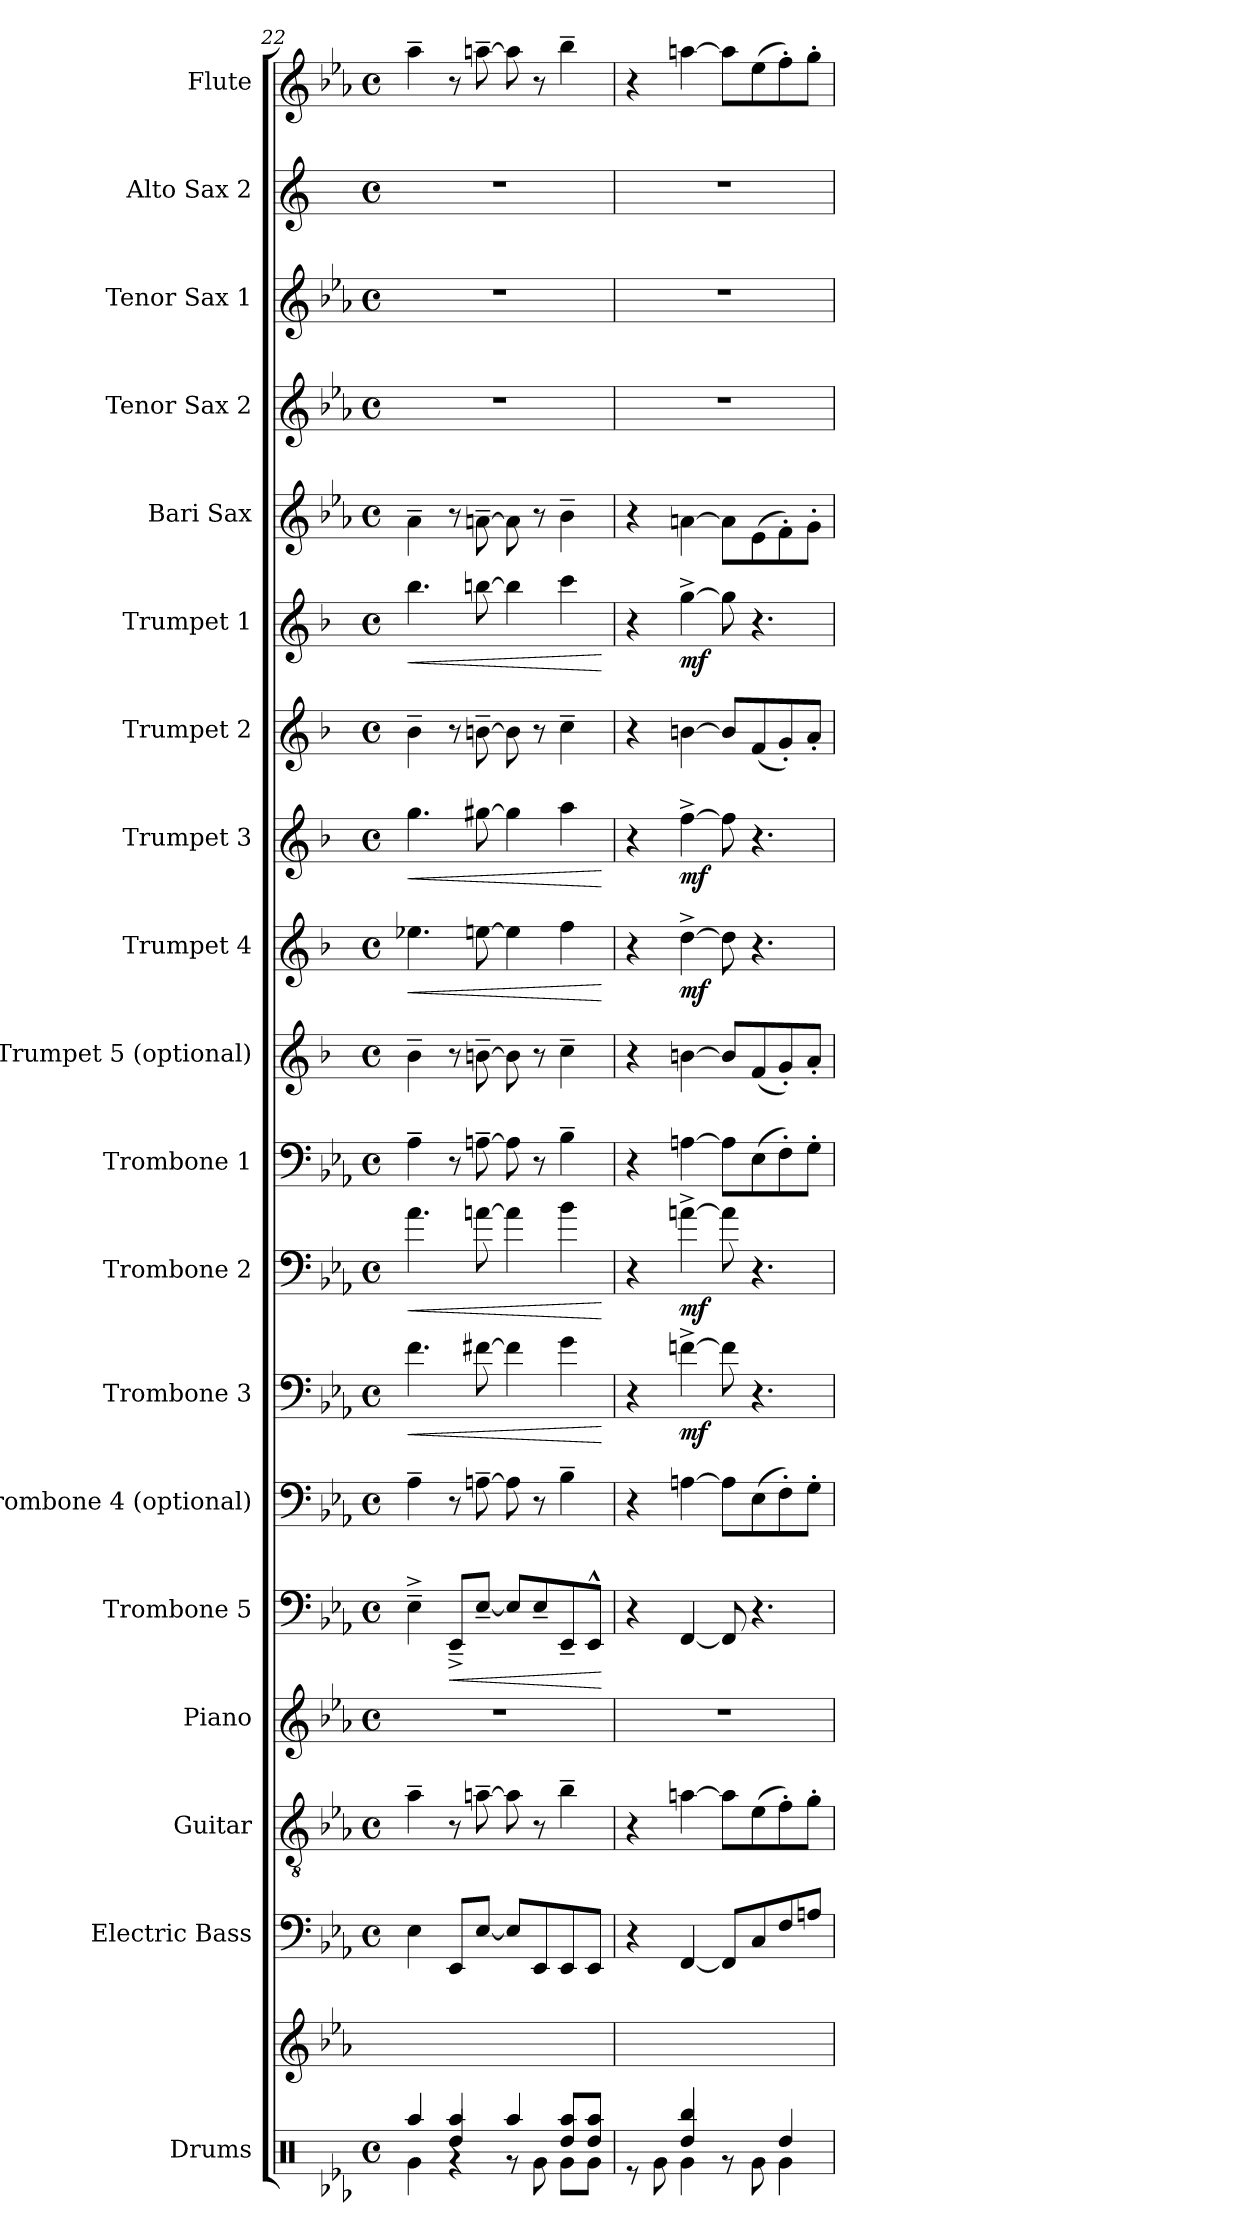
**kern	**kern	**kern	**kern	**kern	**kern	**dynam	**kern	**kern	**dynam	**kern	**dynam	**kern	**kern	**kern	**dynam	**kern	**dynam	**kern	**kern	**dynam	**kern	**kern	**kern	**kern	**kern
*part20	*part19	*part18	*part17	*part16	*part15	*part15	*part14	*part13	*part13	*part12	*part12	*part11	*part10	*part9	*part9	*part8	*part8	*part7	*part6	*part6	*part5	*part4	*part3	*part2	*part1
*staff20	*staff19	*staff18	*staff17	*staff16	*staff15	*staff15	*staff14	*staff13	*staff13	*staff12	*staff12	*staff11	*staff10	*staff9	*staff9	*staff8	*staff8	*staff7	*staff6	*staff6	*staff5	*staff4	*staff3	*staff2	*staff1
*I"Drums	*	*I"Electric Bass	*I"Guitar	*I"Piano	*I"Trombone 5	*	*I"Trombone 4 (optional)	*I"Trombone 3	*	*I"Trombone 2	*	*I"Trombone 1	*I"Trumpet 5 (optional)	*I"Trumpet 4	*	*I"Trumpet 3	*	*I"Trumpet 2	*I"Trumpet 1	*	*I"Bari Sax	*I"Tenor Sax 2	*I"Tenor Sax 1	*I"Alto Sax 2	*I"Flute
*	*	*	*	*I'Pno	*I'Trb	*	*I'Trb	*I'Trb	*	*I'Trb	*	*I'Trb	*I'Tpt	*I'Tpt	*	*I'Tpt	*	*I'Tpt	*I'Tpt	*	*	*I'T Sax	*I'T Sax	*I'A Sax	*I'Fl
*clefX	*clefG2	*clefF4	*clefGv2	*clefG2	*clefF4	*	*clefF4	*clefF4	*	*clefF4	*	*clefF4	*clefG2	*clefG2	*	*clefG2	*	*clefG2	*clefG2	*	*clefG2	*clefG2	*clefG2	*clefG2	*clefG2
*	*	*ITrd7c12	*	*	*	*	*	*	*	*	*	*	*ITrd1c2	*ITrd1c2	*	*ITrd1c2	*	*ITrd1c2	*ITrd1c2	*	*ITrd12c21	*ITrd8c14	*ITrd8c14	*ITrd5c9	*
*k[b-e-a-]	*k[b-e-a-]	*k[b-e-a-]	*k[b-e-a-]	*k[b-e-a-]	*k[b-e-a-]	*	*k[b-e-a-]	*k[b-e-a-]	*	*k[b-e-a-]	*	*k[b-e-a-]	*k[b-e-a-]	*k[b-e-a-]	*	*k[b-e-a-]	*	*k[b-e-a-]	*k[b-e-a-]	*	*k[b-e-a-]	*k[b-e-a-]	*k[b-e-a-]	*k[b-e-a-]	*k[b-e-a-]
*E-:	*E-:	*E-:	*E-:	*E-:	*E-:	*	*E-:	*E-:	*	*E-:	*	*E-:	*E-:	*E-:	*	*E-:	*	*E-:	*E-:	*	*E-:	*E-:	*E-:	*E-:	*E-:
*M4/4	*	*M4/4	*M4/4	*M4/4	*M4/4	*	*M4/4	*M4/4	*	*M4/4	*	*M4/4	*M4/4	*M4/4	*	*M4/4	*	*M4/4	*M4/4	*	*M4/4	*M4/4	*M4/4	*M4/4	*M4/4
*met(c)	*	*met(c)	*met(c)	*met(c)	*met(c)	*	*met(c)	*met(c)	*	*met(c)	*	*met(c)	*met(c)	*met(c)	*	*met(c)	*	*met(c)	*met(c)	*	*met(c)	*met(c)	*met(c)	*met(c)	*met(c)
=22	=22	=22	=22	=22	=22	=22	=22	=22	=22	=22	=22	=22	=22	=22	=22	=22	=22	=22	=22	=22	=22	=22	=22	=22	=22
*^	*	*	*	*	*	*	*	*	*	*	*	*	*	*	*	*	*	*	*	*	*	*	*	*	*
*	*^	*	*	*	*	*	*	*	*	*	*	*	*	*	*	*	*	*	*	*	*	*	*	*	*	*
!	!	!	!	!	!	!	!	!	!	!	!LO:HP:b	!	!LO:HP:b	!	!	!	!LO:HP:b	!	!LO:HP:b	!	!	!LO:HP:b	!	!	!	!	!
4ryy	4Raa/	4Rg\	1ryy	4EE-\	4a-~>\	1r	4E-^>~>\	.	4A-~>\	4.f\	<	4.a-\	<	4A-~>\	4a-~>\	4.dd-X\	<	4.ff\	<	4a-~>\	4.aa-\	<	4A-~>\	1r	1r	1r	4aa-~>\
!	!	!	!	!	!	!	!	!LO:HP:b	!	!	!	!	!	!	!	!	!	!	!	!	!	!	!	!	!	!	!
4Rdd/	4Raa/	4rf	.	8EEE-/L	8r	.	8EE-^<~</L	<	8r	.	.	.	.	8r	8r	.	.	.	.	8r	.	.	8r	.	.	.	8r
.	.	.	.	[8EE-/J	[8an~>\	.	[8E-~</J	.	[8An~>\	[8f#X\	.	[8an\	.	[8An~>\	[8an~>\	[8ddn\	.	[8ff#X\	.	[8an~>\	[8aan\	.	[8An~>\	.	.	.	[8aan~>\
4ryy	4Raa/	8rf	.	8EE-/L]	8a\]	.	8E-/L]	.	8A\]	4f#\]	.	4a\]	.	8A\]	8a\]	4dd\]	.	4ff#\]	.	8a\]	4aa\]	.	8A\]	.	.	.	8aa\]
.	.	8Rg\	.	8EEE-/	8r	.	8E-~</	.	8r	.	.	.	.	8r	8r	.	.	.	.	8r	.	.	8r	.	.	.	8r
8Rdd/L	8Raa/L	8Rg\L	.	8EEE-/	4b-~>\	.	8EE-~</	.	4B-~>\	4g\	.	4b-\	.	4B-~>\	4b-~>\	4ee-\	.	4gg\	.	4b-~>\	4bb-\	.	4B-~>\	.	.	.	4bb-~>\
8Rdd/J	8Raa/J	8Rg\J	.	8EEE-/J	.	.	8EE-^^>/J	.	.	.	.	.	.	.	.	.	.	.	.	.	.	.	.	.	.	.	.
*v	*v	*v	*	*	*	*	*	*	*	*	*	*	*	*	*	*	*	*	*	*	*	*	*	*	*	*	*
.	.	.	.	.	.	[	.	.	[	.	[	.	.	.	[	.	[	.	.	[	.	.	.	.	.
=23	=23	=23	=23	=23	=23	=23	=23	=23	=23	=23	=23	=23	=23	=23	=23	=23	=23	=23	=23	=23	=23	=23	=23	=23	=23
*^	*	*	*	*	*	*	*	*	*	*	*	*	*	*	*	*	*	*	*	*	*	*	*	*	*
*	*^	*	*	*	*	*	*	*	*	*	*	*	*	*	*	*	*	*	*	*	*	*	*	*	*	*
4Rdd/yy	4ryy	8r	1ryy	4r	4r	1r	4r	.	4r	4r	.	4r	.	4r	4r	4r	.	4r	.	4r	4r	.	4r	1r	1r	1r	4r
.	.	8Rg\	.	.	.	.	.	.	.	.	.	.	.	.	.	.	.	.	.	.	.	.	.	.	.	.	.
!	!	!	!	!	!	!	!	!	!	!	!LO:DY:b	!	!LO:DY:b	!	!	!	!LO:DY:b	!	!LO:DY:b	!	!	!LO:DY:b	!	!	!	!	!
4Rdd/	4Rbb/	4Rg\	.	[4FFF/	[4an\	.	[4FF/	.	[4An\	[4fni^>\	mf	[4an^>\	mf	[4An\	[4an\	[4cc^>\	mf	[4ee-^>\	mf	[4an\	[4ff^>\	mf	[4An\	.	.	.	[4aan\
4ryy	2ryy	8rf	.	8FFF/L]	8a\L]	.	8FF/]	.	8A\L]	8f\]	.	8a\]	.	8A\L]	8a/L]	8cc\]	.	8ee-\]	.	8a/L]	8ff\]	.	8A\L]	.	.	.	8aa\L]
.	.	8Rg\	.	8CC/	(>8e-\	.	4.r	.	(>8E-\	4.r	.	4.r	.	(>8E-\	(<8e-/	4.r	.	4.r	.	(<8e-/	4.r	.	(>8E-\	.	.	.	(>8ee-\
4Rdd/	.	4Rg\	.	8FF/	8f'>\)	.	.	.	8F'>\)	.	.	.	.	8F'>\)	8f'</)	.	.	.	.	8f'</)	.	.	8F'>\)	.	.	.	8ff'>\)
.	.	.	.	8AAn/J	8g'>\J	.	.	.	8G'>\J	.	.	.	.	8G'>\J	8g'</J	.	.	.	.	8g'</J	.	.	8G'>\J	.	.	.	8gg'>\J
*v	*v	*v	*	*	*	*	*	*	*	*	*	*	*	*	*	*	*	*	*	*	*	*	*	*	*	*	*
=	=	=	=	=	=	=	=	=	=	=	=	=	=	=	=	=	=	=	=	=	=	=	=	=	=
*-	*-	*-	*-	*-	*-	*-	*-	*-	*-	*-	*-	*-	*-	*-	*-	*-	*-	*-	*-	*-	*-	*-	*-	*-	*-
